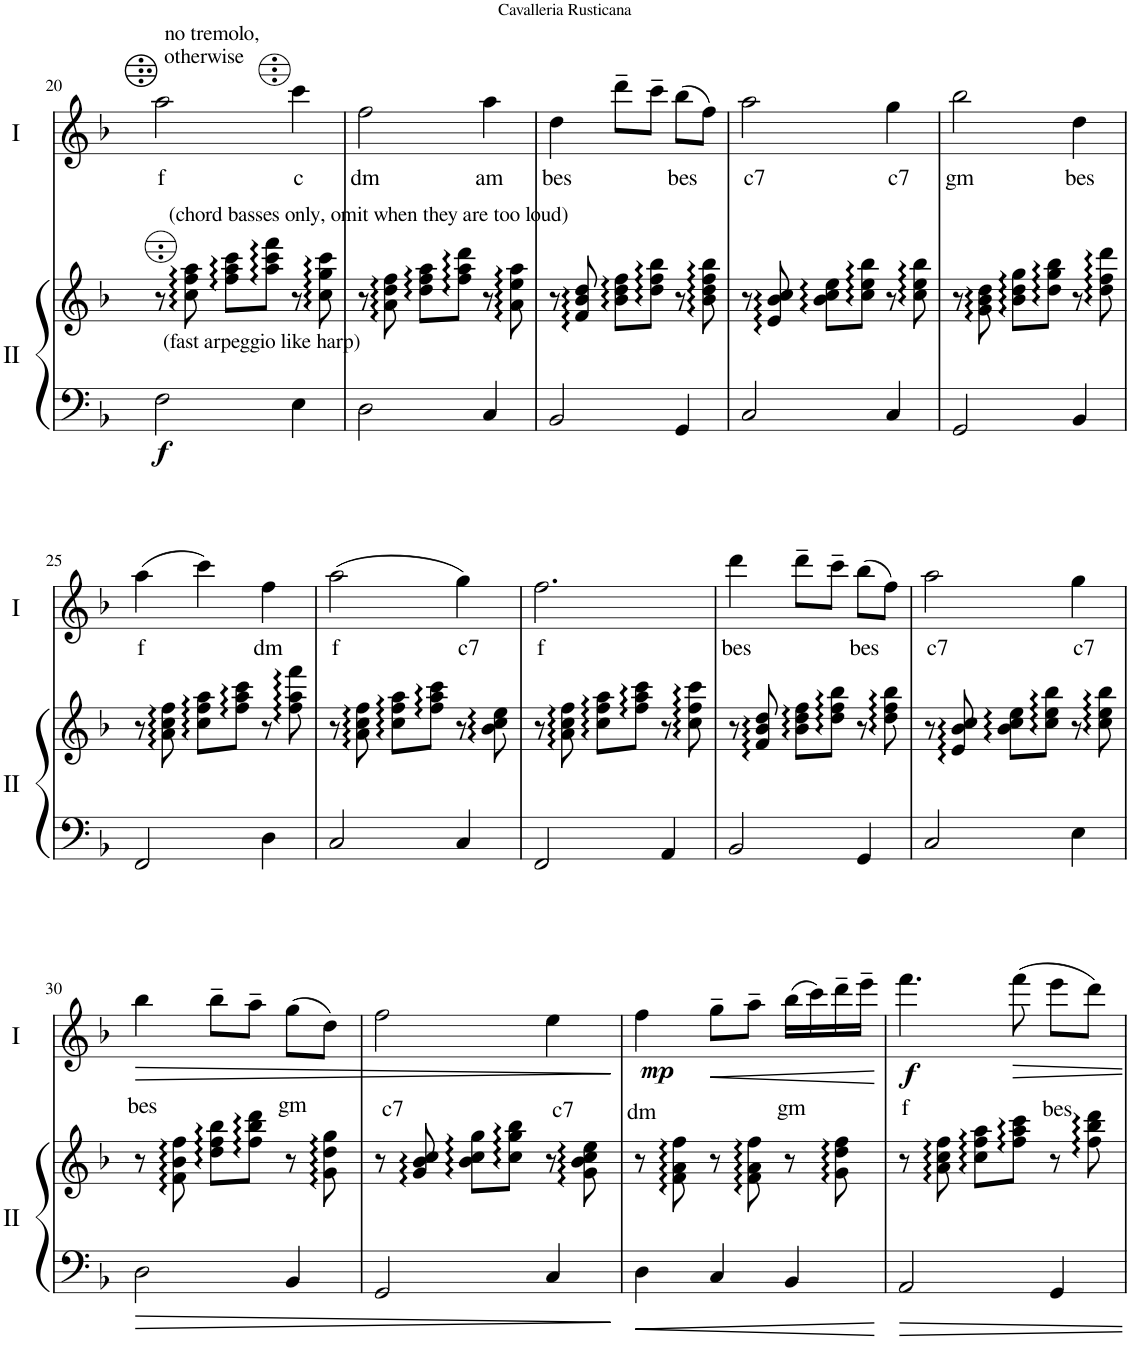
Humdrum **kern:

**kern	**kern	**dynam	**kern	**text	**dynam
*part2	*part2	*part2	*part1	*part1	*part1
*staff3	*staff2	*staff2/3	*staff1	*staff1	*staff1
*I"Acc. 2	*	*	*I"Acc. 1	*	*
!!LO:PB:g=z
*clefF4	*clefG2	*	*clefG2	*	*
*	*	*	*Trd7c12	*	*
*k[b-]	*k[b-]	*	*k[b-]	*	*
*M3/4	*M3/4	*	*M3/4	*	*
=20	=20	=20	=20	=20	=20
!	!	!	!LO:TX:a:t=no tremolo,	!	!
!	!	!	!LO:TX:a:t=otherwise	!	!
!	!	!	!LO:TX:b:t=(chord basses only, omit when they are too loud)	!	!
!	!	!LO:DY:b=2	!	!LO:LY:b	!
2F\	8r	f	2aa\	f	.
!	!LO:TX:b:t=(fast arpeggio like harp)	!	!	!	!
.	8c\ 8f\ 8a\	.	.	.	.
.	8f\ 8a\ 8cc\L	.	.	.	.
.	8a\ 8cc\ 8ff\J	.	.	.	.
!	!	!	!	!LO:LY:b	!
4E\	8r	.	4ccc\	c	.
.	8c\ 8g\ 8cc\	.	.	.	.
=21	=21	=21	=21	=21	=21
!	!	!	!	!LO:LY:b	!
2D\	8r	.	2ff\	dm	.
.	8A\ 8d\ 8f\	.	.	.	.
.	8d\ 8f\ 8a\L	.	.	.	.
.	8f\ 8a\ 8dd\J	.	.	.	.
!	!	!	!	!LO:LY:b	!
4C/	8r	.	4aa\	am	.
.	8A\ 8e\ 8a\	.	.	.	.
=22	=22	=22	=22	=22	=22
!	!	!	!	!LO:LY:b	!
2BB-/	8r	.	4dd\	bes	.
.	8F/ 8B-/ 8d/	.	.	.	.
.	8B-\ 8d\ 8f\L	.	8ddd~\L	.	.
.	8d\ 8f\ 8b-\J	.	8ccc~\J	.	.
!	!	!	!	!LO:LY:b	!
4GG/	8r	.	(8bb-\L	bes	.
.	8B-\ 8d\ 8f\ 8b-\	.	8ff\J)	.	.
=23	=23	=23	=23	=23	=23
!	!	!	!	!LO:LY:b	!
2C/	8r	.	2aa\	c7	.
.	8E/ 8B-/ 8c/	.	.	.	.
.	8B-\ 8c\ 8e\L	.	.	.	.
.	8c\ 8e\ 8b-\J	.	.	.	.
!	!	!	!	!LO:LY:b	!
4C/	8r	.	4gg\	c7	.
.	8c\ 8e\ 8b-\	.	.	.	.
=24	=24	=24	=24	=24	=24
!	!	!	!	!LO:LY:b	!
2GG/	8r	.	2bb-\	gm	.
.	8G\ 8B-\ 8d\	.	.	.	.
.	8B-\ 8d\ 8g\L	.	.	.	.
.	8d\ 8g\ 8b-\J	.	.	.	.
!	!	!	!	!LO:LY:b	!
4BB-/	8r	.	4dd\	bes	.
.	8d\ 8f\ 8dd\	.	.	.	.
!!LO:LB:g=z
=25	=25	=25	=25	=25	=25
!	!	!	!	!LO:LY:b	!
2FF/	8r	.	(4aa\	f	.
.	8A\ 8c\ 8f\	.	.	.	.
.	8c\ 8f\ 8a\L	.	4ccc\)	.	.
.	8f\ 8a\ 8cc\J	.	.	.	.
!	!	!	!	!LO:LY:b	!
4D\	8r	.	4ff\	dm	.
.	8f\ 8a\ 8ff\	.	.	.	.
=26	=26	=26	=26	=26	=26
!	!	!	!	!LO:LY:b	!
2C/	8r	.	(2aa\	f	.
.	8A\ 8c\ 8f\	.	.	.	.
.	8c\ 8f\ 8a\L	.	.	.	.
.	8f\ 8a\ 8cc\J	.	.	.	.
!	!	!	!	!LO:LY:b	!
4C/	8r	.	4gg\)	c7	.
.	8B-\ 8c\ 8e\	.	.	.	.
=27	=27	=27	=27	=27	=27
!	!	!	!	!LO:LY:b	!
2FF/	8r	.	2.ff\	f	.
.	8A\ 8c\ 8f\	.	.	.	.
.	8c\ 8f\ 8a\L	.	.	.	.
.	8f\ 8a\ 8cc\J	.	.	.	.
4AA/	8r	.	.	.	.
.	8c\ 8f\ 8cc\	.	.	.	.
=28	=28	=28	=28	=28	=28
!	!	!	!	!LO:LY:b	!
2BB-/	8r	.	4ddd\	bes	.
.	8F/ 8B-/ 8d/	.	.	.	.
.	8B-\ 8d\ 8f\L	.	8ddd~\L	.	.
.	8d\ 8f\ 8b-\J	.	8ccc~\J	.	.
!	!	!	!	!LO:LY:b	!
4GG/	8r	.	(8bb-\L	bes	.
.	8d\ 8f\ 8b-\	.	8ff\J)	.	.
=29	=29	=29	=29	=29	=29
!	!	!	!	!LO:LY:b	!
2C/	8r	.	2aa\	c7	.
.	8E/ 8B-/ 8c/	.	.	.	.
.	8B-\ 8c\ 8e\L	.	.	.	.
.	8c\ 8e\ 8b-\J	.	.	.	.
!	!	!	!	!LO:LY:b	!
4E\	8r	.	4gg\	c7	.
.	8c\ 8e\ 8b-\	.	.	.	.
!!LO:LB:g=z
=30	=30	=30	=30	=30	=30
!	!	!	!	!LO:LY:b	!LO:HP:b
2D\	8r	.	4bb-\	bes	>
.	8F\ 8B-\ 8f\	.	.	.	.
.	8d\ 8f\ 8b-\L	.	8bb-~\L	.	.
.	8f\ 8b-\ 8dd\J	.	8aa~\J	.	.
!	!	!	!	!LO:LY:b	!
4BB-/	8r	.	(8gg\L	gm	.
.	8G\ 8d\ 8g\	.	8dd\J)	.	.
=31	=31	=31	=31	=31	=31
!	!	!	!	!LO:LY:b	!
2GG/	8r	.	2ff\	c7	.
.	8G/ 8B-/ 8c/	.	.	.	.
.	8B-\ 8c\ 8g\L	.	.	.	.
.	8c\ 8g\ 8b-\J	.	.	.	.
!	!	!	!	!LO:LY:b	!
4C/	8r	.	4ee\	c7	.
.	8G\ 8B-\ 8c\ 8e\	.	.	.	.
.	.	.	.	.	]
=32	=32	=32	=32	=32	=32
!	!	!	!	!LO:LY:b	!LO:DY:b
4D\	8r	.	4ff\	dm	mp
.	8F\ 8A\ 8f\	.	.	.	.
!	!	!	!	!	!LO:HP:b
4C/	8r	.	8gg~\L	.	<
.	8F\ 8A\ 8f\	.	8aa~\J	.	.
!	!	!	!	!LO:LY:b	!
4BB-/	8r	.	(16bb-\LL	gm	.
.	.	.	16ccc\)	.	.
.	8G\ 8d\ 8f\	.	16ddd~\	.	.
.	.	.	16eee~\JJ	.	.
.	.	.	.	.	[
=33	=33	=33	=33	=33	=33
!	!	!	!	!LO:LY:b	!LO:DY:b
2AA/	8r	.	4.fff\	f	f
.	8A\ 8c\ 8f\	.	.	.	.
.	8c\ 8f\ 8a\L	.	.	.	.
.	8f\ 8a\ 8cc\J	.	(8fff\	.	.
!	!	!	!	!LO:LY:b	!
4GG/	8r	.	8eee\L	bes	.
.	8f\ 8b-\ 8dd\	.	8ddd\J)	.	.
=	=	=	=	=	=
*-	*-	*-	*-	*-	*-
